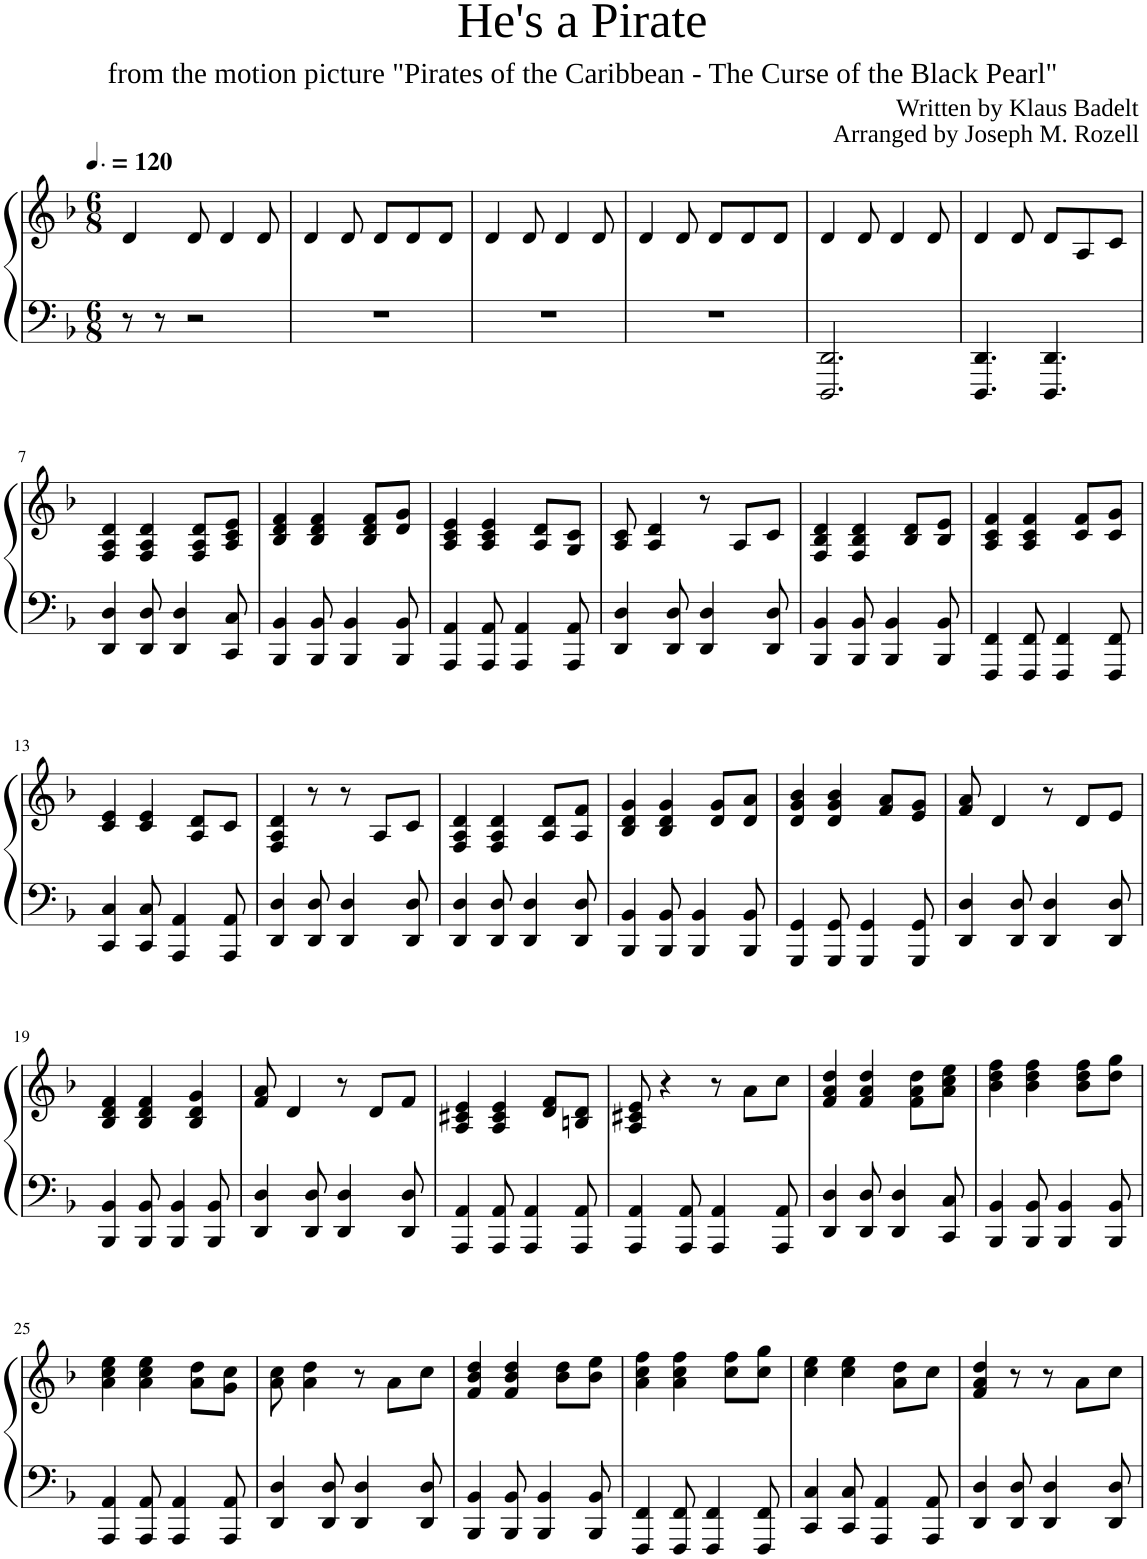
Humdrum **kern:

**kern	**kern
*part1	*part1
*staff2	*staff1
*I"Piano	*
*I'Pno	*
*clefF4	*clefG2
*k[b-]	*k[b-]
*M6/8	*M6/8
*MM180	*MM180
=1	=1
8r	4d/
8r	.
2r	8d/
.	4d/
.	8d/
=2	=2
2.r	4d/
.	8d/
.	8d/L
.	8d/
.	8d/J
=3	=3
2.r	4d/
.	8d/
.	4d/
.	8d/
=4	=4
2.r	4d/
.	8d/
.	8d/L
.	8d/
.	8d/J
=5	=5
2.DDD/ 2.DD/	4d/
.	8d/
.	4d/
.	8d/
=6	=6
4.DDD/ 4.DD/	4d/
.	8d/
4.DDD/ 4.DD/	8d/L
.	8A/
.	8c/J
!!LO:LB:g=z
=7	=7
4DD/ 4D/	4F/ 4A/ 4d/
8DD/ 8D/	4F/ 4A/ 4d/
4DD/ 4D/	.
.	8F/ 8A/ 8d/L
8CC/ 8C/	8A/ 8c/ 8e/J
=8	=8
4BBB-/ 4BB-/	4B-/ 4d/ 4f/
8BBB-/ 8BB-/	4B-/ 4d/ 4f/
4BBB-/ 4BB-/	.
.	8B-/ 8d/ 8f/L
8BBB-/ 8BB-/	8d/ 8g/J
=9	=9
4AAA/ 4AA/	4A/ 4c/ 4e/
8AAA/ 8AA/	4A/ 4c/ 4e/
4AAA/ 4AA/	.
.	8A/ 8d/L
8AAA/ 8AA/	8G/ 8c/J
=10	=10
4DD/ 4D/	8A/ 8c/
.	4A/ 4d/
8DD/ 8D/	.
4DD/ 4D/	8r
.	8A/L
8DD/ 8D/	8c/J
=11	=11
4BBB-/ 4BB-/	4F/ 4B-/ 4d/
8BBB-/ 8BB-/	4F/ 4B-/ 4d/
4BBB-/ 4BB-/	.
.	8B-/ 8d/L
8BBB-/ 8BB-/	8B-/ 8e/J
=12	=12
4FFF/ 4FF/	4A/ 4c/ 4f/
8FFF/ 8FF/	4A/ 4c/ 4f/
4FFF/ 4FF/	.
.	8c/ 8f/L
8FFF/ 8FF/	8c/ 8g/J
!!LO:LB:g=z
=13	=13
4CC/ 4C/	4c/ 4e/
8CC/ 8C/	4c/ 4e/
4AAA/ 4AA/	.
.	8A/ 8d/L
8AAA/ 8AA/	8c/J
=14	=14
4DD/ 4D/	4F/ 4A/ 4d/
8DD/ 8D/	8r
4DD/ 4D/	8r
.	8A/L
8DD/ 8D/	8c/J
=15	=15
4DD/ 4D/	4F/ 4A/ 4d/
8DD/ 8D/	4F/ 4A/ 4d/
4DD/ 4D/	.
.	8A/ 8d/L
8DD/ 8D/	8A/ 8f/J
=16	=16
4BBB-/ 4BB-/	4B-/ 4d/ 4g/
8BBB-/ 8BB-/	4B-/ 4d/ 4g/
4BBB-/ 4BB-/	.
.	8d/ 8g/L
8BBB-/ 8BB-/	8d/ 8a/J
=17	=17
4GGG/ 4GG/	4d/ 4g/ 4b-/
8GGG/ 8GG/	4d/ 4g/ 4b-/
4GGG/ 4GG/	.
.	8f/ 8a/L
8GGG/ 8GG/	8e/ 8g/J
=18	=18
4DD/ 4D/	8f/ 8a/
.	4d/
8DD/ 8D/	.
4DD/ 4D/	8r
.	8d/L
8DD/ 8D/	8e/J
!!LO:LB:g=z
=19	=19
4BBB-/ 4BB-/	4B-/ 4d/ 4f/
8BBB-/ 8BB-/	4B-/ 4d/ 4f/
4BBB-/ 4BB-/	.
.	4B-/ 4d/ 4g/
8BBB-/ 8BB-/	.
=20	=20
4DD/ 4D/	8f/ 8a/
.	4d/
8DD/ 8D/	.
4DD/ 4D/	8r
.	8d/L
8DD/ 8D/	8f/J
=21	=21
4AAA/ 4AA/	4A/ 4c#X/ 4e/
8AAA/ 8AA/	4A/ 4c#/ 4e/
4AAA/ 4AA/	.
.	8d/ 8f/L
8AAA/ 8AA/	8Bn/ 8d/J
=22	=22
4AAA/ 4AA/	8A/ 8c#X/ 8e/
.	4r
8AAA/ 8AA/	.
4AAA/ 4AA/	8r
.	8a\L
8AAA/ 8AA/	8cc\J
=23	=23
4DD/ 4D/	4f/ 4a/ 4dd/
8DD/ 8D/	4f/ 4a/ 4dd/
4DD/ 4D/	.
.	8f\ 8a\ 8dd\L
8CC/ 8C/	8a\ 8cc\ 8ee\J
=24	=24
4BBB-/ 4BB-/	4b-\ 4dd\ 4ff\
8BBB-/ 8BB-/	4b-\ 4dd\ 4ff\
4BBB-/ 4BB-/	.
.	8b-\ 8dd\ 8ff\L
8BBB-/ 8BB-/	8dd\ 8gg\J
!!LO:LB:g=z
=25	=25
4AAA/ 4AA/	4a\ 4cc\ 4ee\
8AAA/ 8AA/	4a\ 4cc\ 4ee\
4AAA/ 4AA/	.
.	8a\ 8dd\L
8AAA/ 8AA/	8g\ 8cc\J
=26	=26
4DD/ 4D/	8a\ 8cc\
.	4a\ 4dd\
8DD/ 8D/	.
4DD/ 4D/	8r
.	8a\L
8DD/ 8D/	8cc\J
=27	=27
4BBB-/ 4BB-/	4f/ 4b-/ 4dd/
8BBB-/ 8BB-/	4f/ 4b-/ 4dd/
4BBB-/ 4BB-/	.
.	8b-\ 8dd\L
8BBB-/ 8BB-/	8b-\ 8ee\J
=28	=28
4FFF/ 4FF/	4a\ 4cc\ 4ff\
8FFF/ 8FF/	4a\ 4cc\ 4ff\
4FFF/ 4FF/	.
.	8cc\ 8ff\L
8FFF/ 8FF/	8cc\ 8gg\J
=29	=29
4CC/ 4C/	4cc\ 4ee\
8CC/ 8C/	4cc\ 4ee\
4AAA/ 4AA/	.
.	8a\ 8dd\L
8AAA/ 8AA/	8cc\J
=30	=30
4DD/ 4D/	4f/ 4a/ 4dd/
8DD/ 8D/	8r
4DD/ 4D/	8r
.	8a\L
8DD/ 8D/	8cc\J
=	=
*-	*-
